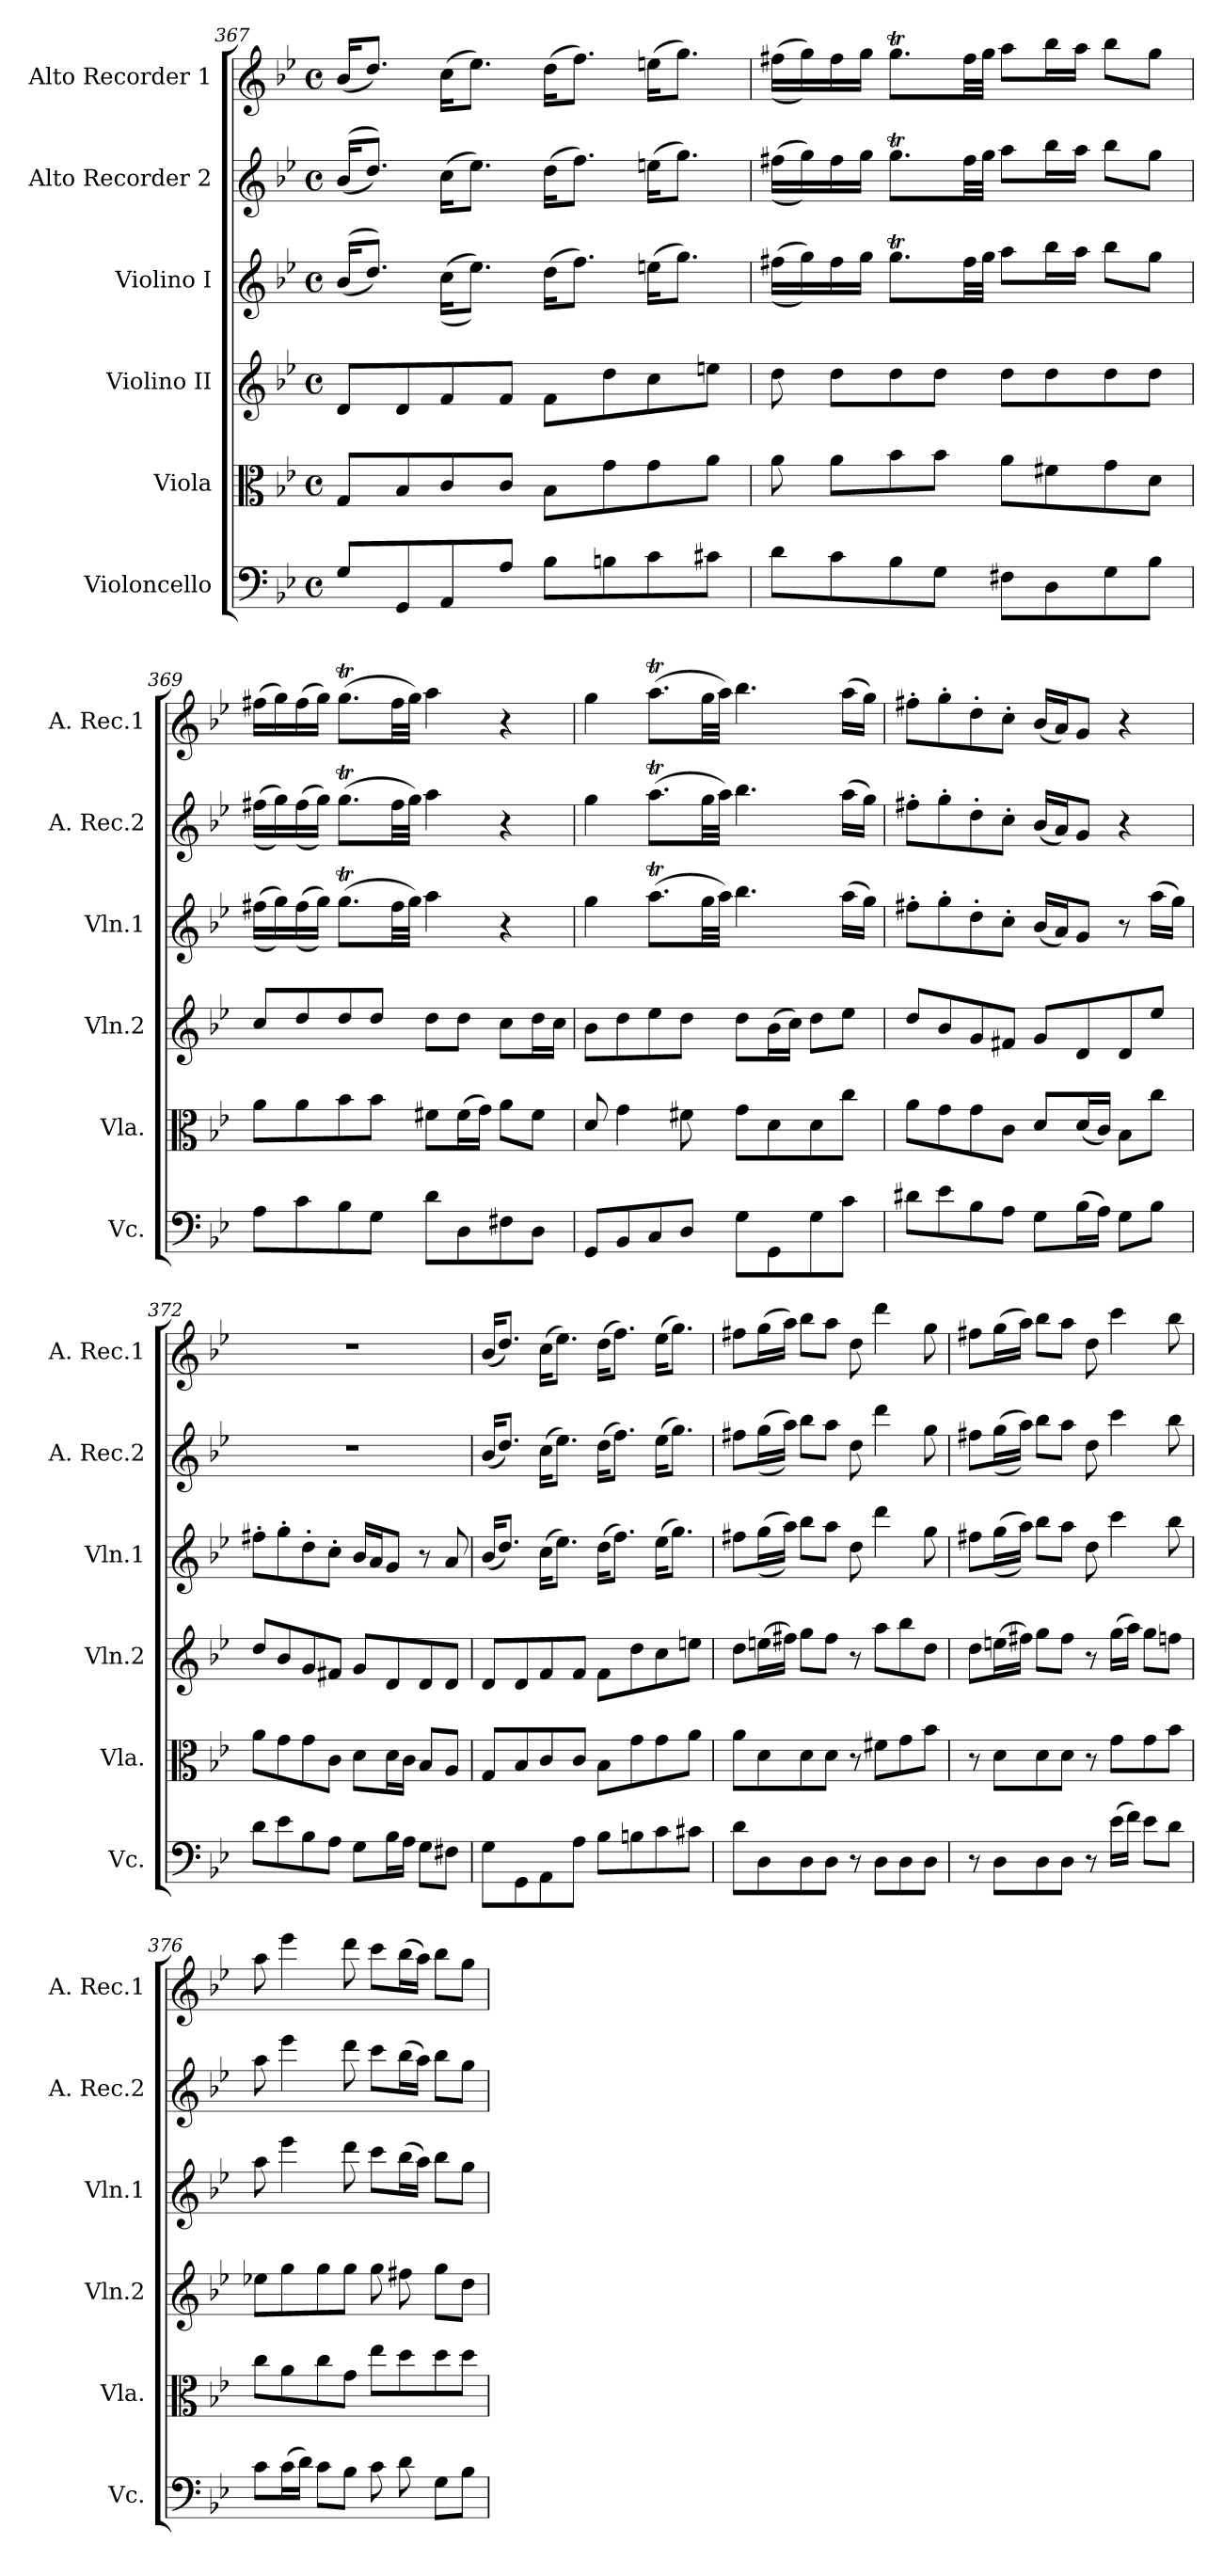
**kern	**kern	**kern	**kern	**kern	**kern
*part6	*part5	*part4	*part3	*part2	*part1
*staff6	*staff5	*staff4	*staff3	*staff2	*staff1
*I"Violoncello	*I"Viola	*I"Violino II	*I"Violino I	*I"Alto Recorder 2	*I"Alto Recorder 1
*I'Vc.	*I'Vla.	*I'Vln.2	*I'Vln.1	*I'A. Rec.2	*I'A. Rec.1
*clefF4	*clefC3	*clefG2	*clefG2	*clefG2	*clefG2
*k[b-e-]	*k[b-e-]	*k[b-e-]	*k[b-e-]	*k[b-e-]	*k[b-e-]
*M4/4	*M4/4	*M4/4	*M4/4	*M4/4	*M4/4
*met(c)	*met(c)	*met(c)	*met(c)	*met(c)	*met(c)
=367	=367	=367	=367	=367	=367
8G/L	8G/L	8d/L	((16b-/KL	((16b-/KL	(16b-/KL
.	.	.	8.dd/J))	8.dd/J))	8.dd/J)
8GG/	8B-/	8d/	.	.	.
8AA/	8c/	8f/	(>(16cc\KL	(16cc\KL	(16cc\KL
.	.	.	8.ee-\J))	8.ee-\J)	8.ee-\J)
8A/J	8c/J	8f/J	.	.	.
8B-\L	8B-\L	8f\L	(16dd\KL	(16dd\KL	(16dd\KL
.	.	.	8.ff\J)	8.ff\J)	8.ff\J)
8Bn\	8g\	8dd\	.	.	.
8c\	8g\	8cc\	(16een\KL	(16een\KL	(16een\KL
.	.	.	8.gg\J)	8.gg\J)	8.gg\J)
8c#X\J	8a\J	8een\J	.	.	.
=368	=368	=368	=368	=368	=368
8d\L	8a\	8dd\	(>(>16ff#X\LL	(>(>16ff#X\LL	(>(>16ff#X\LL
.	.	.	16gg\))	16gg\))	16gg\))
8c\	8a\L	8dd\L	16ff#\	16ff#\	16ff#\
.	.	.	16gg\JJ	16gg\JJ	16gg\JJ
8B-\	8b-\	8dd\	8.ggT\L	8.ggT\L	8.ggT\L
8G\J	8b-\J	8dd\J	.	.	.
.	.	.	32ff#\LL	32ff#\LL	32ff#\LL
.	.	.	32gg\JJJ	32gg\JJJ	32gg\JJJ
8F#X\L	8a\L	8dd\L	8aa\L	8aa\L	8aa\L
8D\	8f#X\	8dd\	16bb-\L	16bb-\L	16bb-\L
.	.	.	16aa\JJ	16aa\JJ	16aa\JJ
8G\	8g\	8dd\	8bb-\L	8bb-\L	8bb-\L
8B-\J	8d\J	8dd\J	8gg\J	8gg\J	8gg\J
=369	=369	=369	=369	=369	=369
8A\L	8a\L	8cc/L	(>(>16ff#X\LL	(>(>16ff#X\LL	(>16ff#X\LL
.	.	.	16gg\))	16gg\))	16gg\)
8c\	8a\	8dd/	(>(>16ff#\	(>(>16ff#\	(>16ff#\
.	.	.	16gg\JJ))	16gg\JJ))	16gg\JJ)
8B-\	8b-\	8dd/	(>8.ggT\L	(>8.ggT\L	(8.ggT\L
8G\J	8b-\J	8dd/J	.	.	.
.	.	.	32ff#\LL	32ff#\LL	32ff#\LL
.	.	.	32gg\JJJ)	32gg\JJJ)	32gg\JJJ)
8d\L	8f#X\L	8dd\L	4aa\	4aa\	4aa\
8D\	(16f#\L	8dd\J	.	.	.
.	16g\JJ)	.	.	.	.
8F#X\	8a\L	8cc\L	4r	4r	4r
8D\J	8f#\J	16dd\L	.	.	.
.	.	16cc\JJ	.	.	.
!!LO:LB:g=z
=370	=370	=370	=370	=370	=370
8GG/L	8d/	8b-\L	4gg\	4gg\	4gg\
8BB-/	4g\	8dd\	.	.	.
8C/	.	8ee-\	(>8.aat\L	(>8.aat\L	(>8.aat\L
8D/J	8f#X\	8dd\J	.	.	.
.	.	.	32gg\LL	32gg\LL	32gg\LL
.	.	.	32aa\JJJ)	32aa\JJJ)	32aa\JJJ)
8G\L	8g\L	8dd\L	4.bb-\	4.bb-\	4.bb-\
8GG\	8d\	(16b-\L	.	.	.
.	.	16cc\JJ)	.	.	.
8G\	8d\	8dd\L	.	.	.
8c\J	8cc\J	8ee-\J	(>16aa\LL	(>16aa\LL	(>16aa\LL
.	.	.	16gg\JJ)	16gg\JJ)	16gg\JJ)
=371	=371	=371	=371	=371	=371
8d#X\L	8a\L	8dd/L	8ff#X'\L	8ff#X'\L	8ff#X'\L
8e-\	8g\	8b-/	8gg'\	8gg'\	8gg'\
8B-\	8g\	8g/	8dd'\	8dd'\	8dd'\
8A\J	8c\J	8f#X/J	8cc'\J	8cc'\J	8cc'\J
8G\L	8d/L	8g/L	(16b-/LL	(16b-/LL	(16b-/LL
.	.	.	16a/J)	16a/J)	16a/J)
(16B-\L	(16d/L	8d/	8g/J	8g/J	8g/J
16A\JJ)	16c/JJ)	.	.	.	.
8G\L	8B-\L	8d/	8r	4r	4r
8B-\J	8cc\J	8ee-/J	(16aa\LL	.	.
.	.	.	16gg\JJ)	.	.
=372	=372	=372	=372	=372	=372
8d\L	8a\L	8dd/L	8ff#X'\L	1r	1r
8e-\	8g\	8b-/	8gg'\	.	.
8B-\	8g\	8g/	8dd'\	.	.
8A\J	8c\J	8f#X/J	8cc'\J	.	.
8G\L	8d\L	8g/L	16b-/LL	.	.
.	.	.	16a/J	.	.
16B-\L	16d\L	8d/	8g/J	.	.
16A\JJ	16c\JJ	.	.	.	.
8G\L	8B-/L	8d/	8r	.	.
8F#X\J	8A/J	8d/J	8a/	.	.
=373	=373	=373	=373	=373	=373
8G\L	8G/L	8d/L	(16b-/KL	(16b-/KL	(16b-/KL
.	.	.	8.dd/J)	8.dd/J)	8.dd/J)
8GG\	8B-/	8d/	.	.	.
8AA\	8c/	8f/	(16cc\KL	(16cc\KL	(16cc\KL
.	.	.	8.ee-\J)	8.ee-\J)	8.ee-\J)
8A\J	8c/J	8f/J	.	.	.
8B-\L	8B-\L	8f\L	(16dd\KL	(16dd\KL	(16dd\KL
.	.	.	8.ff\J)	8.ff\J)	8.ff\J)
8Bn\	8g\	8dd\	.	.	.
8c\	8g\	8cc\	(16ee-\KL	(16ee-\KL	(16ee-\KL
.	.	.	8.gg\J)	8.gg\J)	8.gg\J)
8c#X\J	8a\J	8een\J	.	.	.
=374	=374	=374	=374	=374	=374
8d\L	8a\L	8dd\L	8ff#X\L	8ff#X\L	8ff#X\L
8D\	8d\	(>16een\L	(>(>16gg\L	(>(>16gg\L	(>16gg\L
.	.	16ff#X\JJ)	16aa\JJ))	16aa\JJ))	16aa\JJ)
8D\	8d\	8gg\L	8bb-\L	8bb-\L	8bb-\L
8D\J	8d\J	8ff#\J	8aa\J	8aa\J	8aa\J
8r	8r	8r	8dd\	8dd\	8dd\
8D\L	8f#X\L	8aa\L	4ddd\	4ddd\	4ddd\
8D\	8g\	8bb-\	.	.	.
8D\J	8b-\J	8dd\J	8gg\	8gg\	8gg\
=375	=375	=375	=375	=375	=375
8r	8r	8dd\L	8ff#X\L	8ff#X\L	8ff#X\L
8D\L	8d\L	(>16een\L	(>(>16gg\L	(>(>16gg\L	(>16gg\L
.	.	16ff#X\JJ)	16aa\JJ))	16aa\JJ))	16aa\JJ)
8D\	8d\	8gg\L	8bb-\L	8bb-\L	8bb-\L
8D\J	8d\J	8ff#\J	8aa\J	8aa\J	8aa\J
8r	8r	8r	8dd\	8dd\	8dd\
(16e-\LL	8g\L	(16gg\LL	4ccc\	4ccc\	4ccc\
16f\JJ)	.	16aa\JJ)	.	.	.
8e-\L	8g\	8gg\L	.	.	.
8d\J	8b-\J	8ffn\J	8bb-\	8bb-\	8bb-\
=376	=376	=376	=376	=376	=376
8c\L	8cc\L	8ee-X\L	8aa\	8aa\	8aa\
(>16c\L	8a\	8gg\	4eee-\	4eee-\	4eee-\
16d\JJ)	.	.	.	.	.
8c\L	8cc\	8gg\	.	.	.
8B-\J	8g\J	8gg\J	8ddd\	8ddd\	8ddd\
8c\	8ee-\L	8gg\	8ccc\L	8ccc\L	8ccc\L
8d\	8dd\	8ff#X\	(16bb-\L	(16bb-\L	(16bb-\L
.	.	.	16aa\JJ)	16aa\JJ)	16aa\JJ)
8G\L	8dd\	8gg\L	8bb-\L	8bb-\L	8bb-\L
8B-\J	8dd\J	8dd\J	8gg\J	8gg\J	8gg\J
=	=	=	=	=	=
*-	*-	*-	*-	*-	*-
